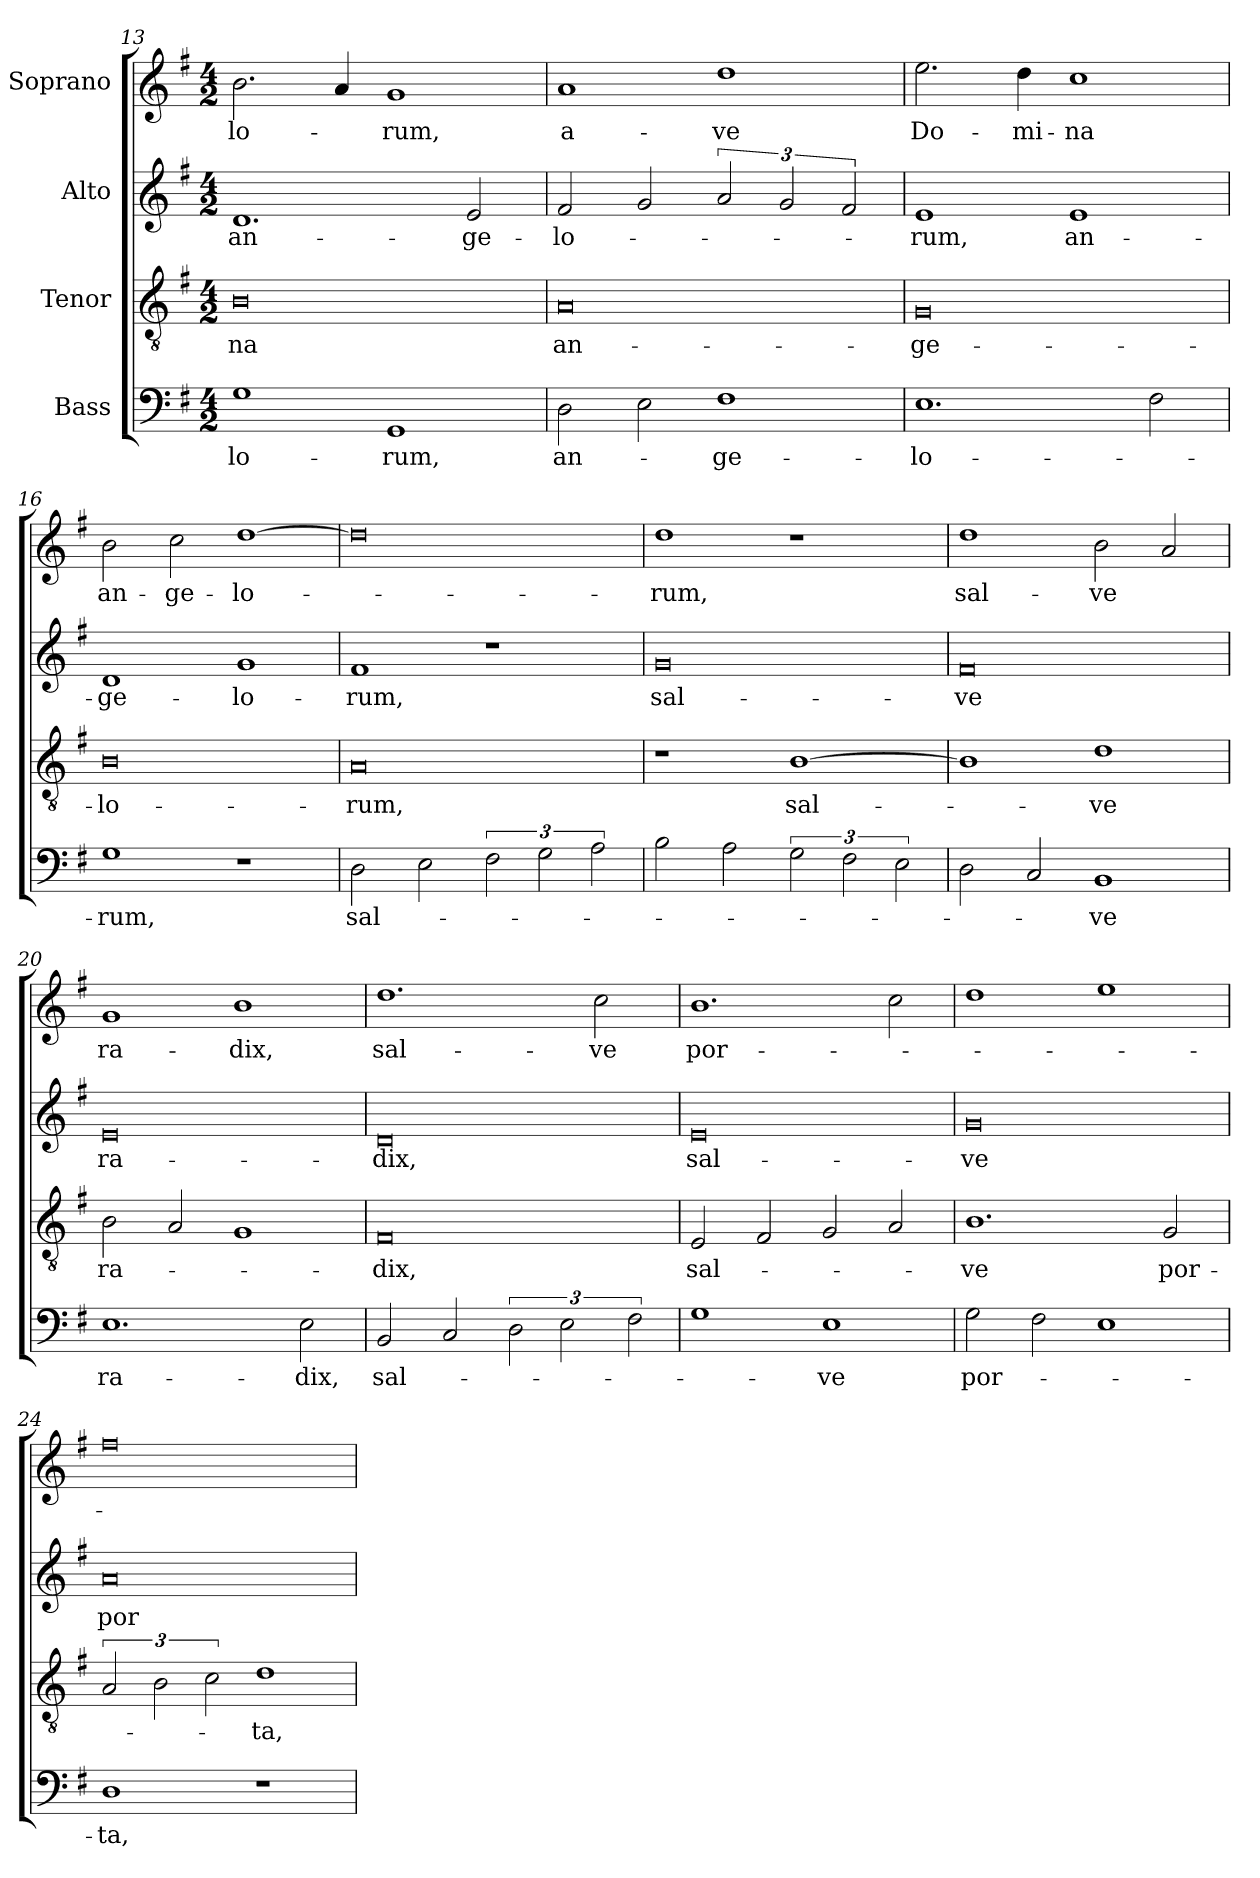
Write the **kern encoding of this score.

**kern	**text	**kern	**text	**kern	**text	**kern	**text
*part4	*part4	*part3	*part3	*part2	*part2	*part1	*part1
*staff4	*staff4	*staff3	*staff3	*staff2	*staff2	*staff1	*staff1
*I"Bass	*	*I"Tenor	*	*I"Alto	*	*I"Soprano	*
*clefF4	*	*clefGv2	*	*clefG2	*	*clefG2	*
*k[f#]	*	*k[f#]	*	*k[f#]	*	*k[f#]	*
*G:	*	*G:	*	*G:	*	*G:	*
*M4/2	*	*M4/2	*	*M4/2	*	*M4/2	*
=13	=13	=13	=13	=13	=13	=13	=13
!	!LO:LY:b	!	!LO:LY:b	!	!LO:LY:b	!	!LO:LY:b
1G	-lo-	0B	-na	1.d	an-	2.b\	-lo-
.	.	.	.	.	.	4a/	.
!	!LO:LY:b	!	!	!	!	!	!LO:LY:b
1GG	-rum,	.	.	.	.	1g	-rum,
!	!	!	!	!	!LO:LY:b	!	!
.	.	.	.	2e/	-ge-	.	.
=14	=14	=14	=14	=14	=14	=14	=14
!	!LO:LY:b	!	!LO:LY:b	!	!LO:LY:b	!	!LO:LY:b
2D\	an-	0A	an-	2f#/	-lo-	1a	a-
2E\	.	.	.	2g/	.	.	.
!	!LO:LY:b	!	!	!	!	!	!LO:LY:b
1F#	-ge-	.	.	3a/	.	1dd	-ve
.	.	.	.	3g/	.	.	.
.	.	.	.	3f#/	.	.	.
!!LO:LB:g=z
=15	=15	=15	=15	=15	=15	=15	=15
!	!LO:LY:b	!	!LO:LY:b	!	!LO:LY:b	!	!LO:LY:b
1.E	-lo-	0G	-ge-	1e	-rum,	2.ee\	Do-
!	!	!	!	!	!	!	!LO:LY:b
.	.	.	.	.	.	4dd\	-mi-
!	!	!	!	!	!LO:LY:b	!	!LO:LY:b
.	.	.	.	1e	an-	1cc	-na
2F#\	.	.	.	.	.	.	.
=16	=16	=16	=16	=16	=16	=16	=16
!	!LO:LY:b	!	!LO:LY:b	!	!LO:LY:b	!	!LO:LY:b
1G	-rum,	0B	-lo-	1d	-ge-	2b\	an-
!	!	!	!	!	!	!	!LO:LY:b
.	.	.	.	.	.	2cc\	-ge-
!	!	!	!	!	!LO:LY:b	!	!LO:LY:b
1r	.	.	.	1g	-lo-	[1dd	-lo-
=17	=17	=17	=17	=17	=17	=17	=17
!	!LO:LY:b	!	!LO:LY:b	!	!LO:LY:b	!	!
2D\	sal-	0A	-rum,	1f#	-rum,	0dd]	.
2E\	.	.	.	.	.	.	.
3F#\	.	.	.	1r	.	.	.
3G\	.	.	.	.	.	.	.
3A\	.	.	.	.	.	.	.
=18	=18	=18	=18	=18	=18	=18	=18
!	!	!	!	!	!LO:LY:b	!	!LO:LY:b
2B\	.	1r	.	0g	sal-	1dd	-rum,
2A\	.	.	.	.	.	.	.
!	!	!	!LO:LY:b	!	!	!	!
3G\	.	[1B	sal-	.	.	1r	.
3F#\	.	.	.	.	.	.	.
3E\	.	.	.	.	.	.	.
=19	=19	=19	=19	=19	=19	=19	=19
!	!	!	!	!	!LO:LY:b	!	!LO:LY:b
2D\	.	1B]	.	0f#	-ve	1dd	sal-
2C/	.	.	.	.	.	.	.
!	!LO:LY:b	!	!LO:LY:b	!	!	!	!LO:LY:b
1BB	-ve	1d	-ve	.	.	2b\	-ve
.	.	.	.	.	.	2a/	.
=20	=20	=20	=20	=20	=20	=20	=20
!	!LO:LY:b	!	!LO:LY:b	!	!LO:LY:b	!	!LO:LY:b
1.E	ra-	2B\	ra-	0e	ra-	1g	ra-
.	.	2A/	.	.	.	.	.
!	!	!	!	!	!	!	!LO:LY:b
.	.	1G	.	.	.	1b	-dix,
!	!LO:LY:b	!	!	!	!	!	!
2E\	-dix,	.	.	.	.	.	.
=21	=21	=21	=21	=21	=21	=21	=21
!	!LO:LY:b	!	!LO:LY:b	!	!LO:LY:b	!	!LO:LY:b
2BB/	sal-	0F#	-dix,	0d	-dix,	1.dd	sal-
2C/	.	.	.	.	.	.	.
3D\	.	.	.	.	.	.	.
3E\	.	.	.	.	.	.	.
!	!	!	!	!	!	!	!LO:LY:b
.	.	.	.	.	.	2cc\	-ve
3F#\	.	.	.	.	.	.	.
!!LO:PB:g=z
=22	=22	=22	=22	=22	=22	=22	=22
!	!	!	!LO:LY:b	!	!LO:LY:b	!	!LO:LY:b
1G	.	2E/	sal-	0e	sal-	1.b	por-
.	.	2F#/	.	.	.	.	.
!	!LO:LY:b	!	!	!	!	!	!
1E	-ve	2G/	.	.	.	.	.
.	.	2A/	.	.	.	2cc\	.
=23	=23	=23	=23	=23	=23	=23	=23
!	!LO:LY:b	!	!LO:LY:b	!	!LO:LY:b	!	!
2G\	por-	1.B	-ve	0g	-ve	1dd	.
2F#\	.	.	.	.	.	.	.
1E	.	.	.	.	.	1ee	.
!	!	!	!LO:LY:b	!	!	!	!
.	.	2G/	por-	.	.	.	.
=24	=24	=24	=24	=24	=24	=24	=24
!	!LO:LY:b	!	!	!	!LO:LY:b	!	!
1D	-ta,	3A/	.	0a	por-	0ff#	.
.	.	3B\	.	.	.	.	.
.	.	3c\	.	.	.	.	.
!	!	!	!LO:LY:b	!	!	!	!
1r	.	1d	-ta,	.	.	.	.
=	=	=	=	=	=	=	=
*-	*-	*-	*-	*-	*-	*-	*-
